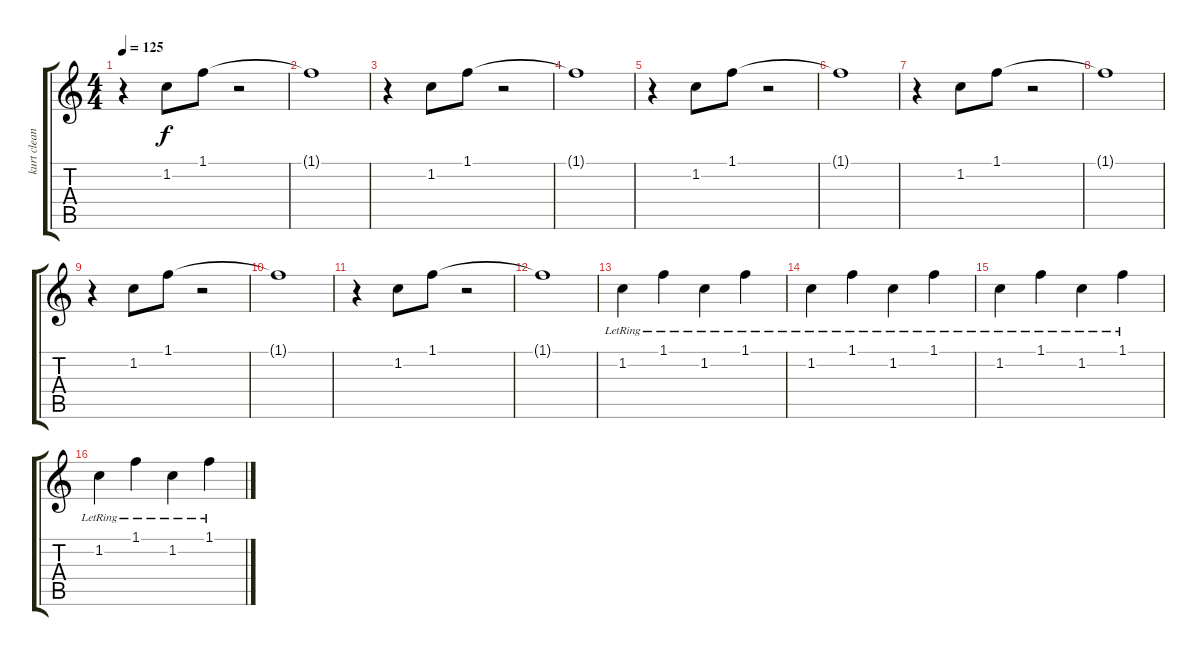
\track ("kurt clean" "kurt clean") {instrument electricguitarclean}
\staff {score tabs}
\tuning (E4 B3 G3 D3 A2 E2) {hide}
\ts (4 4)
\tempo 125
\clef g2
\ks c
r.4{dy f instrument electricguitarclean} 1.2.8 1.1.8 r.2 |
1.1{t}.1 |
r.4{instrument electricguitarclean} 1.2.8 1.1.8 r.2 |
1.1{t}.1 |
r.4{instrument electricguitarclean} 1.2.8 1.1.8 r.2 |
1.1{t}.1 |
r.4{instrument electricguitarclean} 1.2.8 1.1.8 r.2 |
1.1{t}.1 |
r.4{instrument electricguitarclean} 1.2.8 1.1.8 r.2 |
1.1{t}.1 |
r.4{instrument electricguitarclean} 1.2.8 1.1.8 r.2 |
1.1{t}.1 |
1.2{lr}.4{volume 10} 1.1{lr}.4 1.2{lr}.4 1.1{lr}.4 |
1.2{lr}.4{volume 12} 1.1{lr}.4 1.2{lr}.4 1.1{lr}.4 |
1.2{lr}.4{volume 10} 1.1{lr}.4 1.2{lr}.4 1.1{lr}.4 |
1.2{lr}.4{volume 12} 1.1{lr}.4 1.2{lr}.4 1.1{lr}.4
